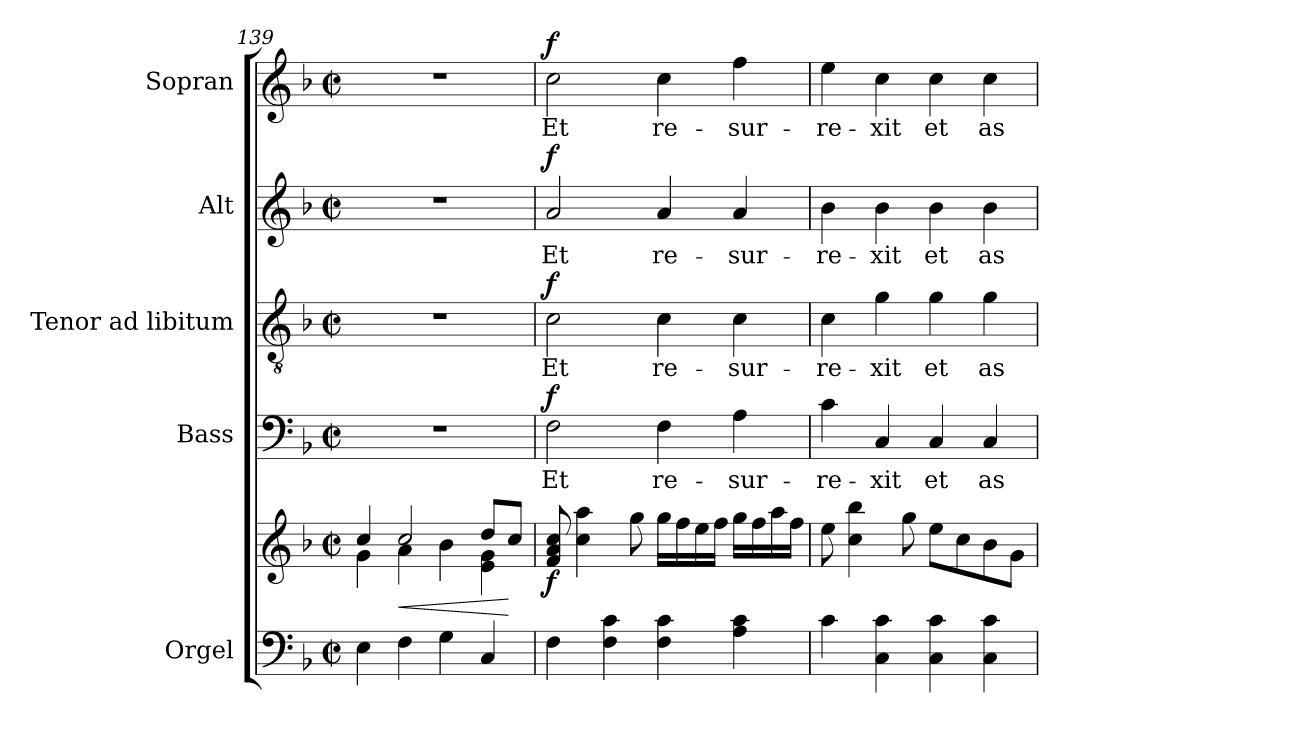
**kern	**kern	**dynam	**kern	**text	**dynam	**kern	**text	**dynam	**kern	**text	**dynam	**kern	**text	**dynam
*part5	*part5	*part5	*part4	*part4	*part4	*part3	*part3	*part3	*part2	*part2	*part2	*part1	*part1	*part1
*staff6	*staff5	*staff5/6	*staff4	*staff4	*staff4	*staff3	*staff3	*staff3	*staff2	*staff2	*staff2	*staff1	*staff1	*staff1
*I"Orgel	*	*	*I"Bass	*	*	*I"Tenor ad libitum	*	*	*I"Alt	*	*	*I"Sopran	*	*
*I'Org.	*	*	*I'B.	*	*	*I'T.	*	*	*I'A.	*	*	*I'S.	*	*
*clefF4	*clefG2	*	*clefF4	*	*	*clefGv2	*	*	*clefG2	*	*	*clefG2	*	*
*k[b-]	*k[b-]	*	*k[b-]	*	*	*k[b-]	*	*	*k[b-]	*	*	*k[b-]	*	*
*F:	*F:	*	*F:	*	*	*F:	*	*	*F:	*	*	*F:	*	*
*M2/2	*M2/2	*	*M2/2	*	*	*M2/2	*	*	*M2/2	*	*	*M2/2	*	*
*met(c|)	*met(c|)	*	*met(c|)	*	*	*met(c|)	*	*	*met(c|)	*	*	*met(c|)	*	*
=139	=139	=139	=139	=139	=139	=139	=139	=139	=139	=139	=139	=139	=139	=139
*	*^	*	*	*	*	*	*	*	*	*	*	*	*	*
4E\	4cc/	4g\	.	1r	.	.	1r	.	.	1r	.	.	1r	.	.
!	!	!	!LO:HP:b	!	!	!	!	!	!	!	!	!	!	!	!
4F\	2cc/	4a\	<	.	.	.	.	.	.	.	.	.	.	.	.
4G\	.	4b-\	.	.	.	.	.	.	.	.	.	.	.	.	.
4C/	8dd/L	4e\ 4g\	.	.	.	.	.	.	.	.	.	.	.	.	.
.	8cc/J	.	[	.	.	.	.	.	.	.	.	.	.	.	.
*	*v	*v	*	*	*	*	*	*	*	*	*	*	*	*	*
=140	=140	=140	=140	=140	=140	=140	=140	=140	=140	=140	=140	=140	=140	=140
!	!	!LO:DY:b	!	!LO:LY:b	!LO:DY:a	!	!LO:LY:b	!LO:DY:a	!	!LO:LY:b	!LO:DY:a	!	!LO:LY:b	!LO:DY:a
4F\	8f/ 8a/ 8cc/	f	2F\	Et	f	2c\	Et	f	2a/	Et	f	2cc\	Et	f
.	4cc\ 4aa\	.	.	.	.	.	.	.	.	.	.	.	.	.
4F\ 4c\	.	.	.	.	.	.	.	.	.	.	.	.	.	.
.	8gg\	.	.	.	.	.	.	.	.	.	.	.	.	.
!	!	!	!	!LO:LY:b	!	!	!LO:LY:b	!	!	!LO:LY:b	!	!	!LO:LY:b	!
4F\ 4c\	16gg\LL	.	4F\	re-	.	4c\	re-	.	4a/	re-	.	4cc\	re-	.
.	16ff\	.	.	.	.	.	.	.	.	.	.	.	.	.
.	16ee\	.	.	.	.	.	.	.	.	.	.	.	.	.
.	16ff\JJ	.	.	.	.	.	.	.	.	.	.	.	.	.
!	!	!	!	!LO:LY:b	!	!	!LO:LY:b	!	!	!LO:LY:b	!	!	!LO:LY:b	!
4A\ 4c\	16gg\LL	.	4A\	-sur-	.	4c\	-sur-	.	4a/	-sur-	.	4ff\	-sur-	.
.	16ff\	.	.	.	.	.	.	.	.	.	.	.	.	.
.	16aa\	.	.	.	.	.	.	.	.	.	.	.	.	.
.	16ff\JJ	.	.	.	.	.	.	.	.	.	.	.	.	.
=141	=141	=141	=141	=141	=141	=141	=141	=141	=141	=141	=141	=141	=141	=141
!	!	!	!	!LO:LY:b	!	!	!LO:LY:b	!	!	!LO:LY:b	!	!	!LO:LY:b	!
4c\	8ee\	.	4c\	-re-	.	4c\	-re-	.	4b-\	-re-	.	4ee\	-re-	.
.	4cc\ 4bb-\	.	.	.	.	.	.	.	.	.	.	.	.	.
!	!	!	!	!LO:LY:b	!	!	!LO:LY:b	!	!	!LO:LY:b	!	!	!LO:LY:b	!
4C\ 4c\	.	.	4C/	-xit	.	4g\	-xit	.	4b-\	-xit	.	4cc\	-xit	.
.	8gg\	.	.	.	.	.	.	.	.	.	.	.	.	.
!	!	!	!	!LO:LY:b	!	!	!LO:LY:b	!	!	!LO:LY:b	!	!	!LO:LY:b	!
4C\ 4c\	8ee\L	.	4C/	et	.	4g\	et	.	4b-\	et	.	4cc\	et	.
.	8cc\	.	.	.	.	.	.	.	.	.	.	.	.	.
!	!	!	!	!LO:LY:b	!	!	!LO:LY:b	!	!	!LO:LY:b	!	!	!LO:LY:b	!
4C\ 4c\	8b-\	.	4C/	as-	.	4g\	as-	.	4b-\	as-	.	4cc\	as-	.
.	8g\J	.	.	.	.	.	.	.	.	.	.	.	.	.
=	=	=	=	=	=	=	=	=	=	=	=	=	=	=
*-	*-	*-	*-	*-	*-	*-	*-	*-	*-	*-	*-	*-	*-	*-
